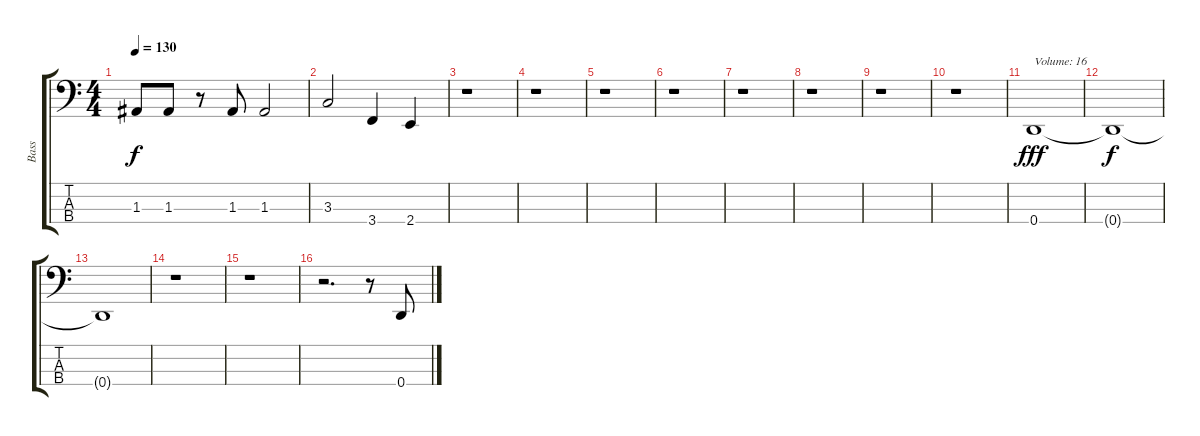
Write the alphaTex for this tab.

\track ("Bass" "Bass") {instrument electricbassfinger}
\staff {score tabs}
\tuning (G2 D2 A1 D1) {hide}
\ts (4 4)
\tempo 130
\clef f4
\ks c
1.3.8{dy f} 1.3.8 r.8 1.3.8 1.3.2 |
3.3.2 3.4.4 2.4.4 |
r.1 |
r.1 |
r.1 |
r.1 |
r.1 |
r.1 |
r.1 |
r.1 |
0.4.1{txt "Volume: 16" dy fff volume 16} |
0.4{t}.1{dy f} |
0.4{t}.1 |
r.1 |
r.1 |
r.2{d} r.8 0.4.8{volume 16}
